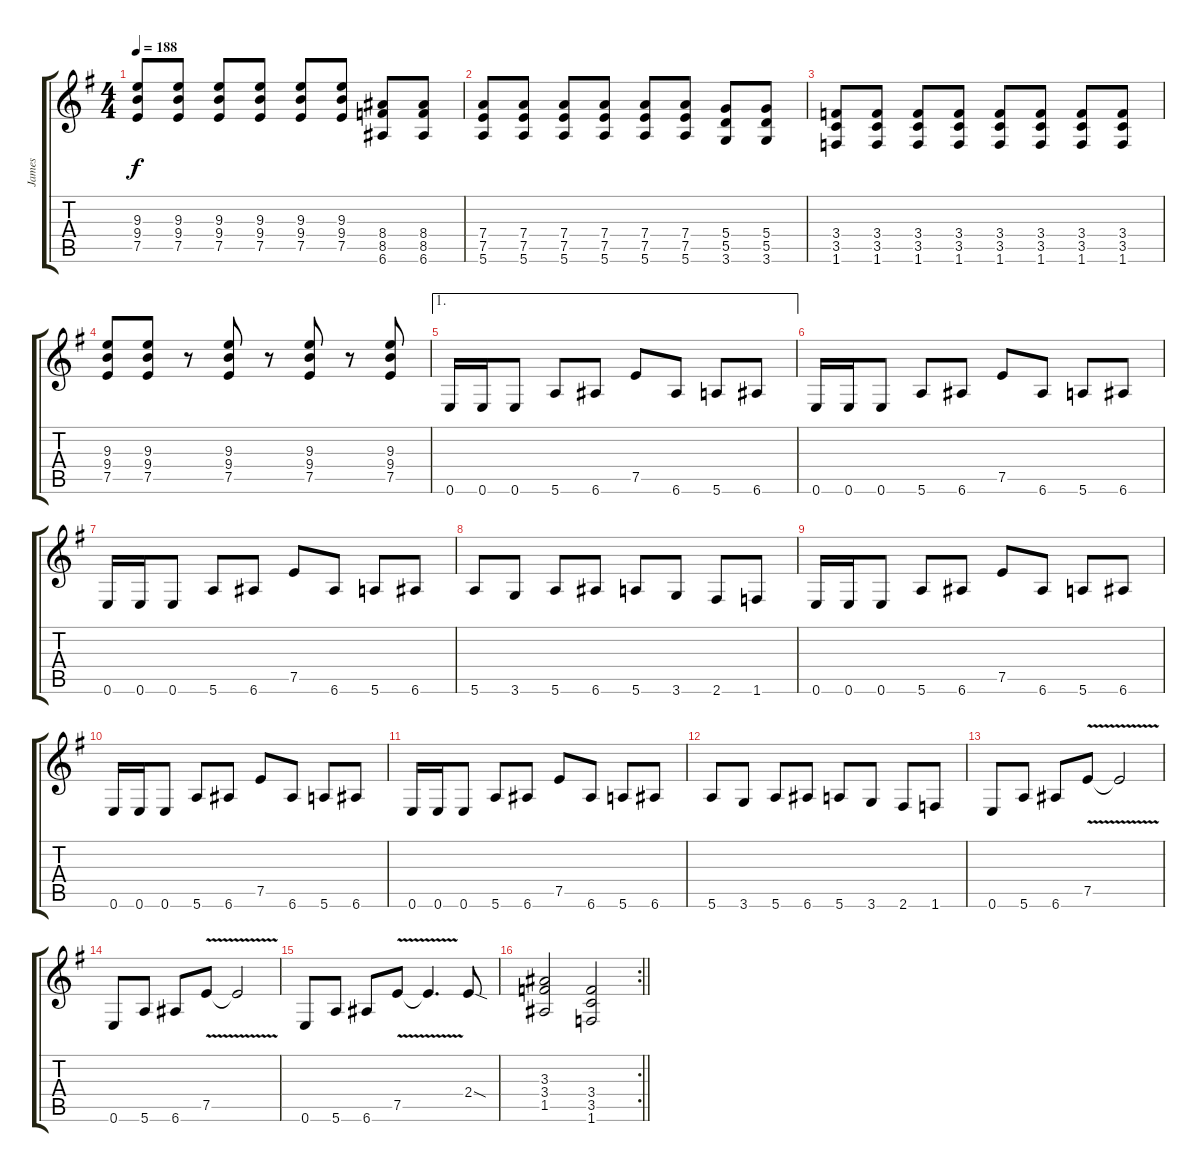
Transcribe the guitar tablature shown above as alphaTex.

\track ("James" "James") {instrument distortionguitar}
\staff {score tabs}
\tuning (E4 B3 G3 D3 A2 E2) {hide}
\ts (4 4)
\tempo 188
\clef g2
\ks eminor
(9.3 9.4 7.5).8{dy f} (9.3 9.4 7.5).8 (9.3 9.4 7.5).8 (9.3 9.4 7.5).8 (9.3 9.4 7.5).8 (9.3 9.4 7.5).8 (8.4 8.5 6.6).8 (8.4 8.5 6.6).8 |
(7.4 7.5 5.6).8 (7.4 7.5 5.6).8 (7.4 7.5 5.6).8 (7.4 7.5 5.6).8 (7.4 7.5 5.6).8 (7.4 7.5 5.6).8 (5.4 5.5 3.6).8 (5.4 5.5 3.6).8 |
(3.4 3.5 1.6).8 (3.4 3.5 1.6).8 (3.4 3.5 1.6).8 (3.4 3.5 1.6).8 (3.4 3.5 1.6).8 (3.4 3.5 1.6).8 (3.4 3.5 1.6).8 (3.4 3.5 1.6).8 |
(9.3 9.4 7.5).8 (9.3 9.4 7.5).8 r.8 (9.3 9.4 7.5).8 r.8 (9.3 9.4 7.5).8 r.8 (9.3 9.4 7.5).8 |
\ae 1
0.6.16 0.6.16 0.6.8 5.6.8 6.6.8 7.5.8 6.6.8 5.6.8 6.6.8 |
0.6.16 0.6.16 0.6.8 5.6.8 6.6.8 7.5.8 6.6.8 5.6.8 6.6.8 |
0.6.16 0.6.16 0.6.8 5.6.8 6.6.8 7.5.8 6.6.8 5.6.8 6.6.8 |
5.6.8 3.6.8 5.6.8 6.6.8 5.6.8 3.6.8 2.6.8 1.6.8 |
0.6.16 0.6.16 0.6.8 5.6.8 6.6.8 7.5.8 6.6.8 5.6.8 6.6.8 |
0.6.16 0.6.16 0.6.8 5.6.8 6.6.8 7.5.8 6.6.8 5.6.8 6.6.8 |
0.6.16 0.6.16 0.6.8 5.6.8 6.6.8 7.5.8 6.6.8 5.6.8 6.6.8 |
5.6.8 3.6.8 5.6.8 6.6.8 5.6.8 3.6.8 2.6.8 1.6.8 |
0.6.8 5.6.8 6.6.8 7.5{v}.8 7.5{t}.2 |
0.6.8 5.6.8 6.6.8 7.5{v}.8 7.5{t}.2 |
0.6.8 5.6.8 6.6.8 7.5{v}.8 7.5{t}.4{d} 2.4{sod}.8 |
\rc 2
\barLineRight lightlight
(3.3 3.4 1.5).2 (3.4 3.5 1.6).2
